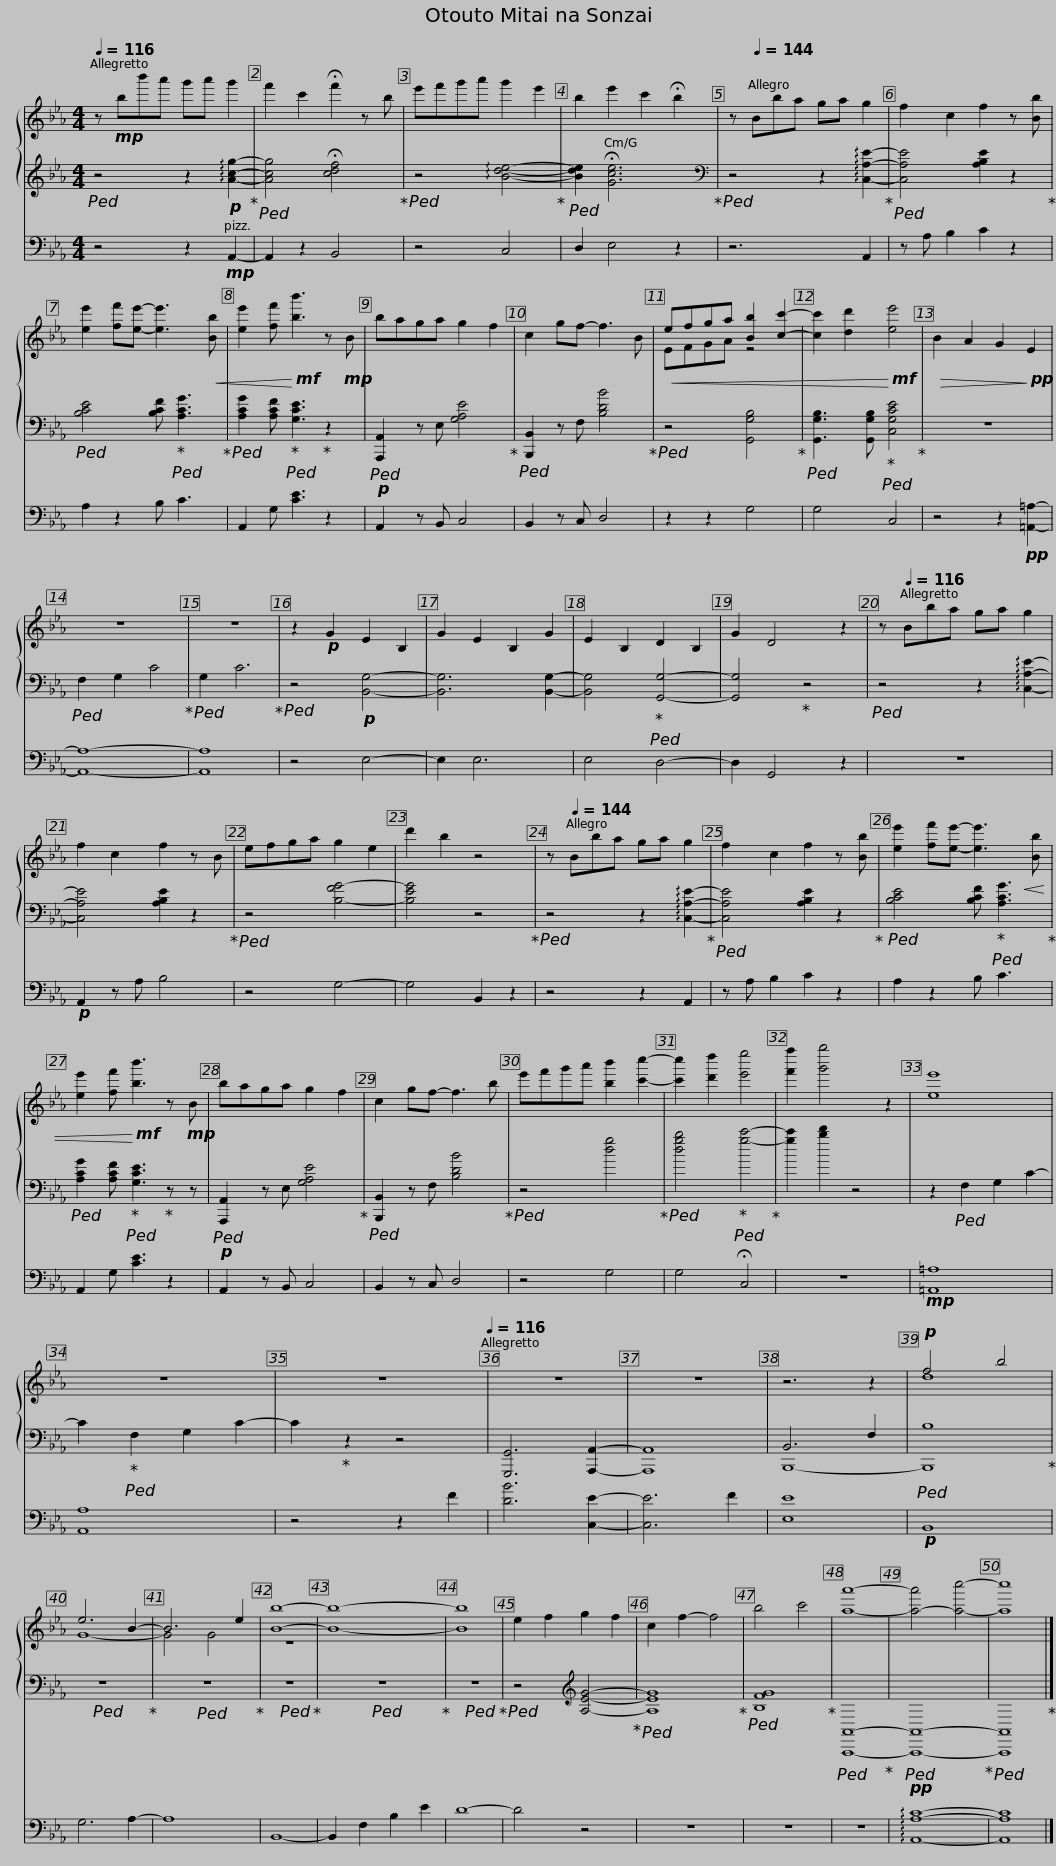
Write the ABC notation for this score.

X:1
%%score { ( 1 3 ) | ( 2 4 ) } 5
L:1/8
Q:1/4=116
M:4/4
I:linebreak $
K:Eb
V:1 treble
V:3 treble
V:2 treble
V:4 treble
V:5 bass transpose=-12
V:1
 z!mp! bb'a' g'a' g'2 | f'2 c'2 !fermata!f'2 z b | e'f'g'a' g'2 e'2 | b2 e'2 c'2 !fermata!b2 | z[Q:1/4=144] Bba ga g2 |$ %5
 f2 c2 f2 z [Bb] | [ee']2 [ff'][ee']- [ee']3!<(! [Bb] | [ee']2 [ff']!<)!!mf! [bb']3 z!mp! B | baga g2 f2 | c2 gf- f3 B | %10
!<(! efga [Bb]2 [cc']2- |$ [cc']2 [dd']2!<)!!mf! [ee']4 |!>(! B2 A2 G2!>)!!pp! E2 | z8 | z8 | %15
 z2!p! G2 E2 B,2 | G2 E2 B,2 G2 | E2 B,2 D2 B,2 | G2 D4 z2 |$ z[Q:1/4=116] Bba ga g2 | %20
 f2 c2 f2 z B | efga g2 e2 | d'2 b2 z4 | z[Q:1/4=144] Bba ga g2 | f2 c2 f2 z [Bb] |$ %25
 [ee']2 [ff'][ee']- [ee']3!<(! [Bb] | [ee']2 [ff']!<)!!mf! [bb']3 z!mp! B | baga g2 f2 | c2 gf- f3 b | e'f'g'a' [bb']2 [c'c'']2- |$ %30
 [c'c'']2 [d'd'']2 [e'e'']4 | [f'f'']2 [g'g'']4 z2 | [ee']8 | z8 | z8[Q:1/4=116] | %35
 z8 | z8 | z6 z2 |!p! f4 b4 | e6 B2- |$ %40
 B6 e2 | [Bb]8- | [Bb]8- | [Bb]8 | e2 f2 g2 f2 | %45
 c2 f2- f4 | b4 c'4 | [aa']8- | [a-a']4 [ac'']4- | [ac'']8 |] %50
V:2
!ped! z4 z2!p! !arpeggio![Acg]2-!ped-up! |!ped! [Acg]4 !fermata![cdf]4!ped-up! |!ped! z4 !arpeggio![Bde]4-!ped-up! |!ped! [Bde]2 !fermata![Gce]6!ped-up! |[K:bass]!ped! z4 z2 !arpeggio![C,A,E]2-!ped-up! |$ %5
!ped! [C,A,E]4 [A,B,E]2 z2!ped-up! |!ped! [B,CE]4 [B,CF]!ped-up!!ped! [A,CG]3!ped-up! |!ped! [A,CG]2 [A,CF]!ped-up!!ped! [G,CE]3!ped-up! z2 |!p!!ped! [A,,,A,,]2 z E, [G,A,E]4!ped-up! |!ped! [B,,,B,,]2 z F, [B,DB]4!ped-up! | %10
!ped! z4 [G,,G,B,]4!ped-up! |$!ped! [G,,G,B,]3 [G,,G,B,]!ped-up!!ped! [C,G,CE]4!ped-up! | z8 |!ped! F,2 G,2 C4!ped-up! |!ped! G,2 C6!ped-up! | %15
!ped! z4!p! [B,,G,]4- | [B,,G,]6 [B,,G,]2- | [B,,G,]4!ped-up!!ped! [G,,G,]4- | [G,,G,]4!ped-up! z4 |$!ped! z4 z2 !arpeggio![C,A,E]2- | %20
 [C,A,E]4 [A,B,E]2 z2!ped-up! |!ped! z4 [B,-FG-]4 | [B,EG]4 z4!ped-up! |!ped! z4 z2 !arpeggio![C,A,E]2-!ped-up! |!ped! [C,A,E]4 [A,B,E]2 z2!ped-up! |$ %25
!ped! [B,CE]4 [B,CF]!ped-up!!ped! [A,CG]3!ped-up! |!ped! [A,CG]2 [A,CF]!ped-up!!ped! [G,CE]3!ped-up! z z |!p!!ped! [A,,,A,,]2 z E, [G,A,E]4!ped-up! |!ped! [B,,,B,,]2 z F, [B,DB]4!ped-up! |!ped! z4 [dg]4!ped-up! |$ %30
!ped! [dgb]4!ped-up!!ped! [gc']4-!ped-up! | [gc']2 [bd']2 z4 | z2!ped! F,2 G,2 C2- | C2!ped-up!!ped! F,2 G,2 C2- | C2!ped-up! z2 z4 | %35
 [G,,,G,,]6 [A,,,A,,]2- | [A,,,A,,]8 | B,,6 F,2 |!ped! B,8!ped-up! |!ped! z8!ped-up! |$ %40
!ped! z8!ped-up! |!ped! z8!ped-up! |!ped! z8!ped-up! |!ped! z8!ped-up! |!ped! z4[K:treble] [A,EG]4-!ped-up! | %45
!ped! [A,EG]8!ped-up! |!ped! [B,FG]8!ped-up! |!ped! [A,,,A,,]8-!ped-up! |!pp!!ped! [A,,,A,,]8-!ped-up! |!ped! [A,,,A,,]8!ped-up! |] %50
V:3
 x8 | x8 | x8 | x8 | x8 |$ %5
 x8 | x8 | x8 | x8 | x8 | %10
 EFGA z4 |$ x8 | x8 | x8 | x8 | %15
 x8 | x8 | x8 | x8 |$ x8 | %20
 x8 | x8 | x8 | x8 | x8 |$ %25
 x8 | x8 | x8 | x8 | x8 |$ %30
 x8 | x8 | x8 | x8 | x8 | %35
 x8 | x8 | x8 | d8 | G8- |$ %40
 G4 G4 | z8 | x8 | x8 | x8 | %45
 x8 | x8 | x8 | x8 | x8 |] %50
V:4
 x8 | x8 | x8 | x8 |[K:bass] x8 |$ %5
 x8 | x8 | x8 | x8 | x8 | %10
 x8 |$ x8 | x8 | x8 | x8 | %15
 x8 | x8 | x8 | x8 |$ x8 | %20
 x8 | x8 | x8 | x8 | x8 |$ %25
 x8 | x8 | x8 | x8 | x8 |$ %30
 x8 | x8 | x8 | x8 | x8 | %35
 x8 | x8 | B,,,8- | B,,,8 | x8 |$ %40
 x8 | x8 | x8 | x8 | x4[K:treble] x4 | %45
 x8 | x8 | x8 | x8 | x8 |] %50
V:5
 z4 z2!mp! A,,2- | A,,2 z2 B,,4 | z4 C,4 | D,2 E,4 z2 | z6 A,,2 |$ %5
 z A, B,2 C2 z2 | A,2 z2 B, C3 | A,,2 G, [CE]3 z2 | A,,2 z B,, C,4 | B,,2 z C, D,4 | %10
 z2 z2 G,4 |$ G,4 C,4 | z4 z2!pp! [=A,,=A,]2- | [A,,A,]8- | [A,,A,]8 | %15
 z4 E,4- | E,2 E,6 | E,4 D,4- | D,2 G,,4 z2 |$ z8 | %20
!p! A,,2 z A, B,4 | z4 G,4- | G,4 B,,2 z2 | z4 z2 A,,2 | z A, B,2 C2 z2 |$ %25
 A,2 z2 B, C3 | A,,2 G, [CE]3 z2 | A,,2 z B,, C,4 | B,,2 z C, D,4 | z4 G,4 |$ %30
 G,4 !fermata!C,4 | z8 |!mp! [=A,,=A,]8 | [A,,A,]8 | z4 z2 F2 | %35
 [DB]6 [C,E]2- | [C,E]6 F2 | [E,E]8 |!p! B,,8 | G,6 A,2- |$ %40
 A,8 | B,,8- | B,,2 F,2 B,2 E2 | D8- | D4 z4 | %45
 z8 | z8 | z8 | !arpeggio![A,,A,C]8- | [A,,A,C]8 |] %50
